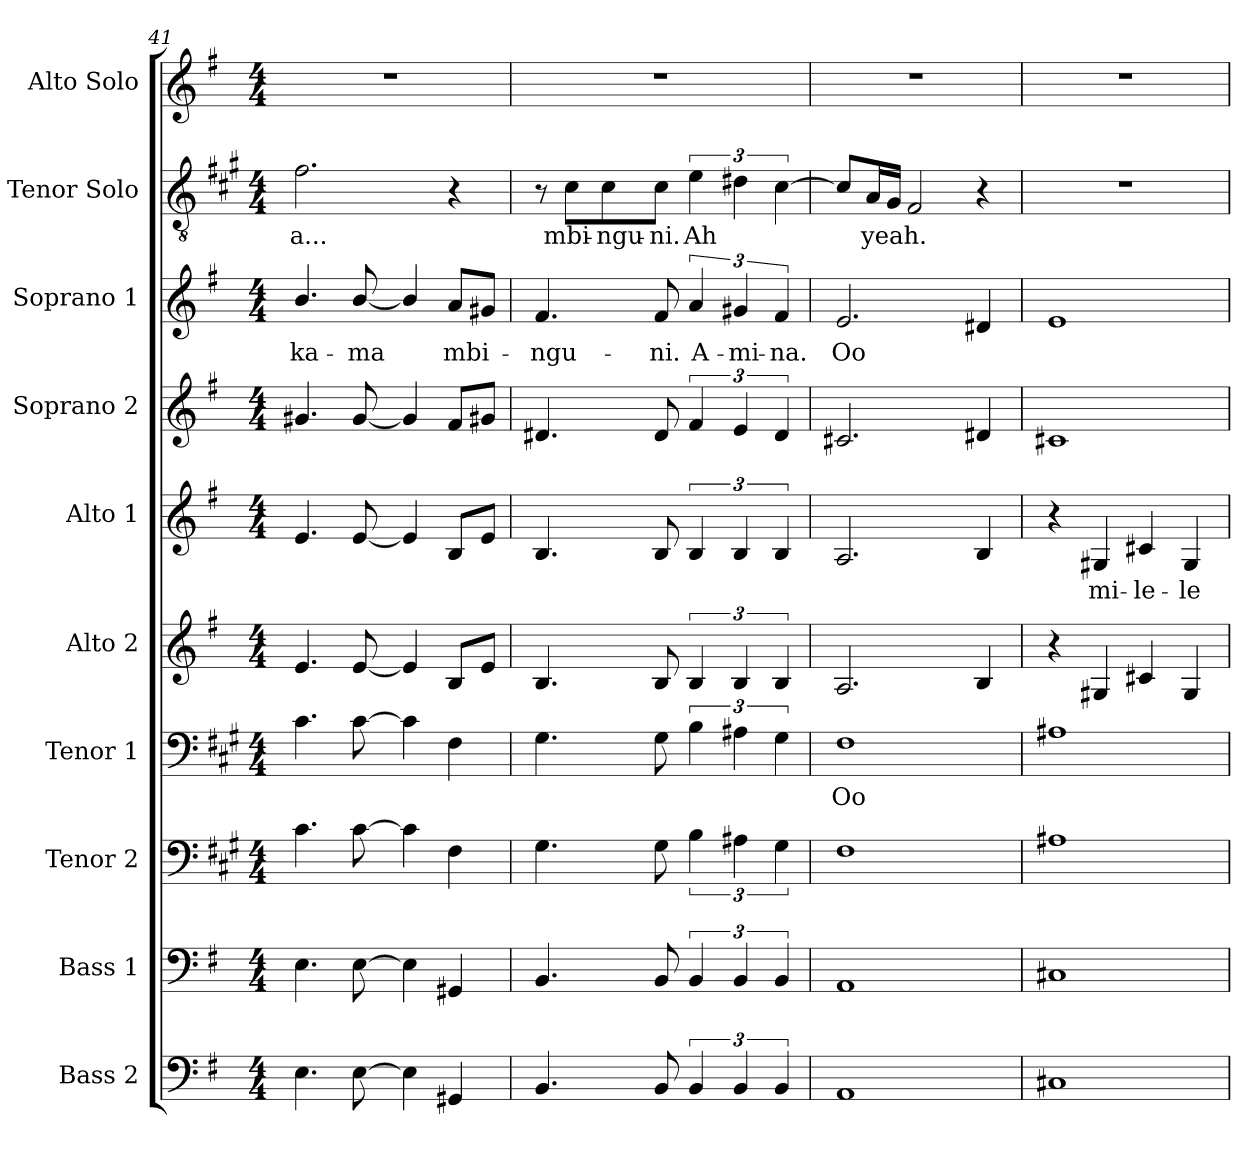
**kern	**kern	**kern	**kern	**text	**kern	**kern	**text	**kern	**kern	**text	**kern	**text	**kern
*part10	*part9	*part8	*part7	*part7	*part6	*part5	*part5	*part4	*part3	*part3	*part2	*part2	*part1
*staff10	*staff9	*staff8	*staff7	*staff7	*staff6	*staff5	*staff5	*staff4	*staff3	*staff3	*staff2	*staff2	*staff1
*I"Bass 2	*I"Bass 1	*I"Tenor 2	*I"Tenor 1	*	*I"Alto 2	*I"Alto 1	*	*I"Soprano 2	*I"Soprano 1	*	*I"Tenor Solo	*	*I"Alto Solo
*I'B2	*I'B1	*I'T2	*I'T1	*	*I'A2	*I'A1	*	*I'S2	*I'S1	*	*I'TS	*	*I'AS
!!LO:PB:g=z
*clefF4	*clefF4	*clefF4	*clefF4	*	*clefG2	*clefG2	*	*clefG2	*clefG2	*	*clefGv2	*	*clefG2
*	*	*ITrd1c2	*ITrd1c2	*	*	*	*	*	*	*	*ITrd1c2	*	*
*k[f#]	*k[f#]	*k[f#]	*k[f#]	*	*k[f#]	*k[f#]	*	*k[f#]	*k[f#]	*	*k[f#]	*	*k[f#]
*M4/4	*M4/4	*M4/4	*M4/4	*	*M4/4	*M4/4	*	*M4/4	*M4/4	*	*M4/4	*	*M4/4
=41	=41	=41	=41	=41	=41	=41	=41	=41	=41	=41	=41	=41	=41
!	!	!	!	!	!	!	!	!	!	!LO:LY:b	!	!LO:LY:b	!
4.E\	4.E\	4.B\	4.B\	.	4.e/	4.e/	.	4.g#X/	4.b/	-ka-	2.e\	-a...	1r
!	!	!	!	!	!	!	!	!	!	!LO:LY:b	!	!	!
[8E\	[8E\	[8B\	[8B\	.	[8e/	[8e/	.	[8g#/	[8b/	-ma	.	.	.
4E\]	4E\]	4B\]	4B\]	.	4e/]	4e/]	.	4g#/]	4b/]	.	.	.	.
!	!	!	!	!	!	!	!	!	!	!LO:LY:b	!	!	!
4GG#X/	4GG#X/	4E\	4E\	.	8B/L	8B/L	.	8f#/L	8a/L	mbi-	4r	.	.
.	.	.	.	.	8e/J	8e/J	.	8g#X/J	8g#X/J	.	.	.	.
=42	=42	=42	=42	=42	=42	=42	=42	=42	=42	=42	=42	=42	=42
!	!	!	!	!	!	!	!	!	!	!LO:LY:b	!	!	!
4.BB/	4.BB/	4.F#\	4.F#\	.	4.B/	4.B/	.	4.d#X/	4.f#/	-ngu-	8r	.	1r
!	!	!	!	!	!	!	!	!	!	!	!	!LO:LY:b	!
.	.	.	.	.	.	.	.	.	.	.	8B\L	mbi-	.
!	!	!	!	!	!	!	!	!	!	!	!	!LO:LY:b	!
.	.	.	.	.	.	.	.	.	.	.	8B\	-ngu-	.
!	!	!	!	!	!	!	!	!	!	!LO:LY:b	!	!LO:LY:b	!
8BB/	8BB/	8F#\	8F#\	.	8B/	8B/	.	8d#/	8f#/	-ni.	8B\J	-ni.	.
!	!	!	!	!	!	!	!	!	!	!LO:LY:b	!	!LO:LY:b	!
6BB/	6BB/	6A\	6A\	.	6B/	6B/	.	6f#/	6a/	A-	6d\	Ah	.
!	!	!	!	!	!	!	!	!	!	!LO:LY:b	!	!	!
6BB/	6BB/	6G#X\	6G#X\	.	6B/	6B/	.	6e/	6g#X/	-mi-	6c#X\	.	.
!	!	!	!	!	!	!	!	!	!	!LO:LY:b	!	!	!
6BB/	6BB/	6F#\	6F#\	.	6B/	6B/	.	6d#/	6f#/	-na.	[6B\	.	.
=43	=43	=43	=43	=43	=43	=43	=43	=43	=43	=43	=43	=43	=43
!	!	!	!	!LO:LY:b	!	!	!	!	!	!LO:LY:b	!	!	!
1AA	1AA	1E	1E	Oo	2.A/	2.A/	.	2.c#X/	2.e/	Oo	8B/L]	.	1r
!	!	!	!	!	!	!	!	!	!	!	!	!LO:LY:b	!
.	.	.	.	.	.	.	.	.	.	.	16G/L	yeah.	.
.	.	.	.	.	.	.	.	.	.	.	16F#/JJ	.	.
.	.	.	.	.	.	.	.	.	.	.	2E/	.	.
.	.	.	.	.	4B/	4B/	.	4d#X/	4d#X/	.	4r	.	.
!!LO:PB:g=z
=44	=44	=44	=44	=44	=44	=44	=44	=44	=44	=44	=44	=44	=44
1C#X	1C#X	1G#X	1G#X	.	4r	4r	.	1c#X	1e	.	1r	.	1r
!	!	!	!	!	!	!	!LO:LY:b	!	!	!	!	!	!
.	.	.	.	.	4G#X/	4G#X/	mi-	.	.	.	.	.	.
!	!	!	!	!	!	!	!LO:LY:b	!	!	!	!	!	!
.	.	.	.	.	4c#X/	4c#X/	-le-	.	.	.	.	.	.
!	!	!	!	!	!	!	!LO:LY:b	!	!	!	!	!	!
.	.	.	.	.	4G#/	4G#/	-le	.	.	.	.	.	.
=	=	=	=	=	=	=	=	=	=	=	=	=	=
*-	*-	*-	*-	*-	*-	*-	*-	*-	*-	*-	*-	*-	*-
